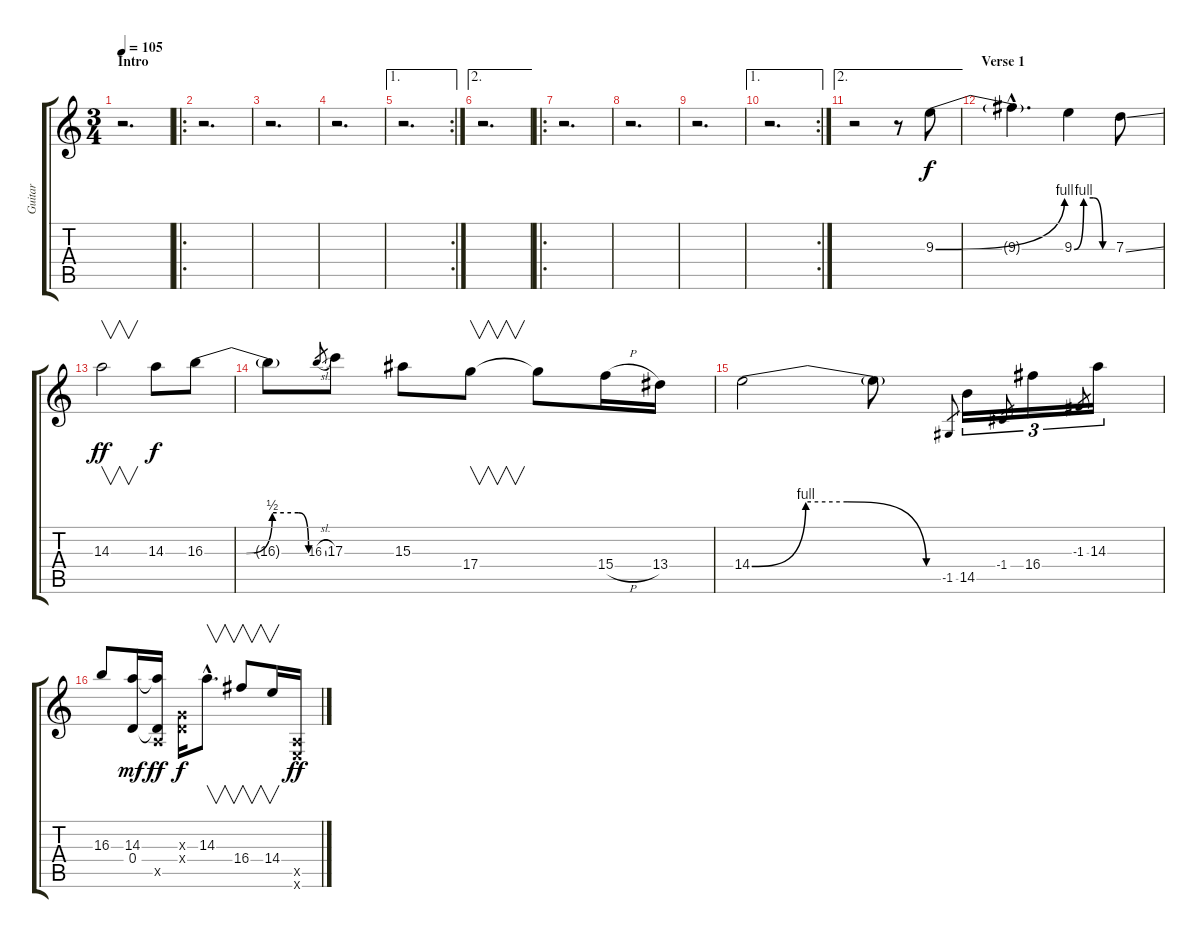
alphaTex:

\track ("Guitar" "Guitar") {instrument distortionguitar}
\staff {score tabs}
\tuning (E4 B3 G3 D3 A2 E2) {hide}
\ts (3 4)
\section ("" "Intro")
\tempo 105
\clef g2
\ks c
r.2{d dy f instrument distortionguitar} |
\ro
r.2{d} |
r.2{d} |
r.2{d} |
\ae 1
\rc 2
r.2{d} |
\ae 2
r.2{d} |
\ro
\section ("" "")
r.2{d} |
r.2{d} |
r.2{d} |
\ae 1
\rc 2
r.2{d} |
\ae 2
r.2 r.8 9.3{be (bend 0 0 60 4)}.8 |
\section ("" "Verse 1")
9.3{hac t}.4{d} 9.3{be (custom 0 0 15 4 30 4 45 0 60 0)}.4 7.3{ss}.8 |
14.3.2{v dy ff} 14.3.8{dy f} 16.3{be (custom 0 0 15 0 24 0 39 2 54 2 60 0)}.8 |
16.3{t}.8 16.3{sl}.8{gr} 17.3.8 15.3.8 17.4.8{v} 17.4{t}.8 15.4{h}.16 13.4.16 |
14.4{be (custom 0 0 17 4 30 4 55 0 60 0)}.2 14.4{t}.8 -1.5.8{gr} 14.5.16{tu (3 2)} -1.4.8{gr} 16.4.16{tu (3 2)} -1.3.8{gr} 14.3.16{tu (3 2)} |
16.3.8 (14.3 0.4).16{dy mf} (14.3{t} 0.4{t} 0.5{x}).16{dy ff} (0.3{x} 0.4{x}).16{dy f} 14.3{hac}.8{v d} 16.4.8{v} 14.4.16{v} (0.5{x} 0.6{x}).16{dy ff}
